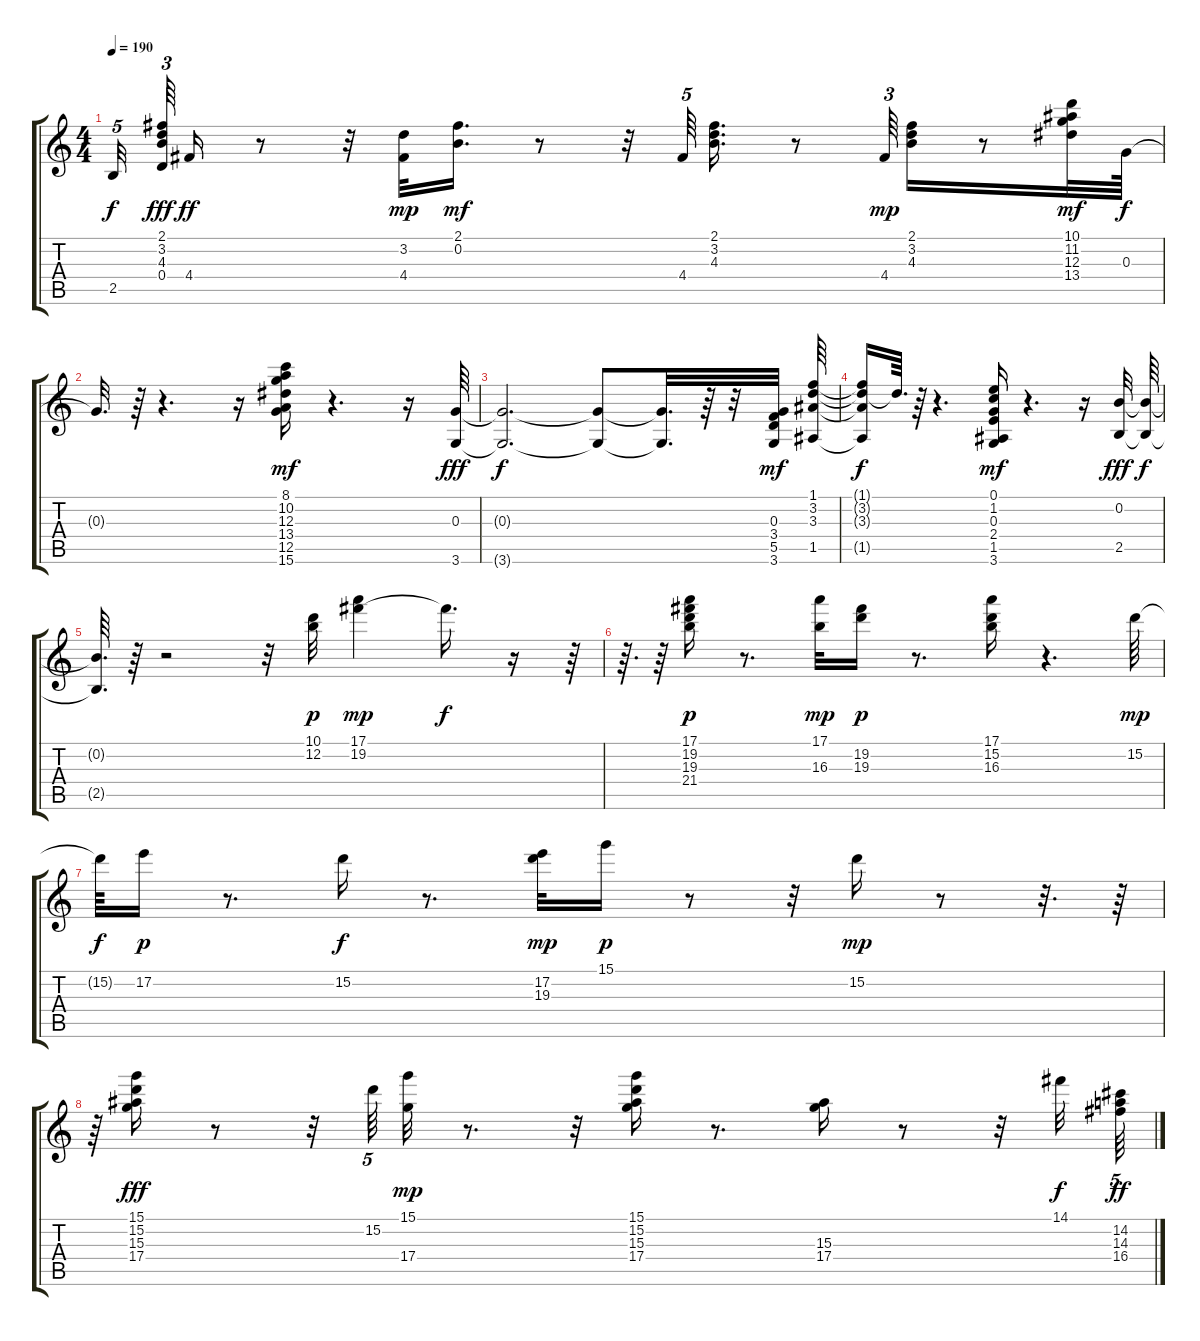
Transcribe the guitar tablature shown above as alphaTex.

\track "" {instrument electricguitarjazz}
\staff {score tabs}
\tuning (E4 B3 G3 D3 A2 E2) {hide}
\ts (4 4)
\tempo 190
\clef g2
\ks c
2.5{t}.32{tu (5 4) dy f} (2.1 3.2 4.3 0.4).64{tu (3 2) dy fff} 4.4.16{dy ff} r.8 r.32 (3.2 4.4).32{dy mp} (2.1 0.2).16{d dy mf} r.8 r.32 4.4.64{tu (5 4)} (2.1 3.2 4.3).16{d} r.8 4.4.64{tu (3 2) dy mp} (2.1 3.2 4.3).16 r.8 (10.1 11.2 12.3 13.4).32{dy mf} 0.3.64{dy f} |
0.3{t}.32{d} r.64 r.4{d} r.16 (8.1 10.2 12.3 13.4 12.5 15.6).16{dy mf} r.4{d} r.16 (0.3 3.6).64{dy fff} |
(0.3{t} 3.6{t}).2{d dy f} (0.3{t} 3.6{t}).8 (0.3{t} 3.6{t}).32{d} r.64 r.32 (0.3 3.4 5.5 3.6).32{dy mf} (1.1 3.2 3.3 1.5).64 |
(1.1{t} 3.2{t} 3.3{t} 1.5{t}).16{dy f} 3.2{t}.64{d} r.64 r.4{d} (0.1 1.2 0.3 2.4 1.5 3.6).16{dy mf} r.4{d} r.16 (0.2 2.5).32{dy fff} (0.2{t} 2.5{t}).64{dy f} |
(0.2{t} 2.5{t}).64{d} r.64 r.2 r.32 (10.1 12.2).32{dy p} (17.1 19.2).4{dy mp} 19.2{t}.16{d dy f} r.16 r.64 |
r.64{d} r.64 (17.1 19.2 19.3 21.4).16{dy p} r.8{d} (17.1 16.3).32{dy mp} (19.2 19.3).16{dy p} r.8{d} (17.1 15.2 16.3).16 r.4{d} 15.2.64{dy mp} |
15.2{t}.64{dy f} 17.2.16{dy p} r.8{d} 15.2.16{dy f} r.8{d} (17.2 19.3).32{dy mp} 15.1.16{dy p} r.8 r.32 15.2.16{dy mp} r.8 r.32{d} r.64 |
r.64 (15.1 15.2 15.3 17.4).16{dy fff} r.8 r.32 15.2.64{tu (5 4)} (15.1 17.4).32{dy mp} r.8{d} r.32 (15.1 15.2 15.3 17.4).16 r.8{d} (15.3 17.4).16 r.8 r.32 14.1.32{dy f} (14.2 14.3 16.4).64{tu (5 4) dy ff}
